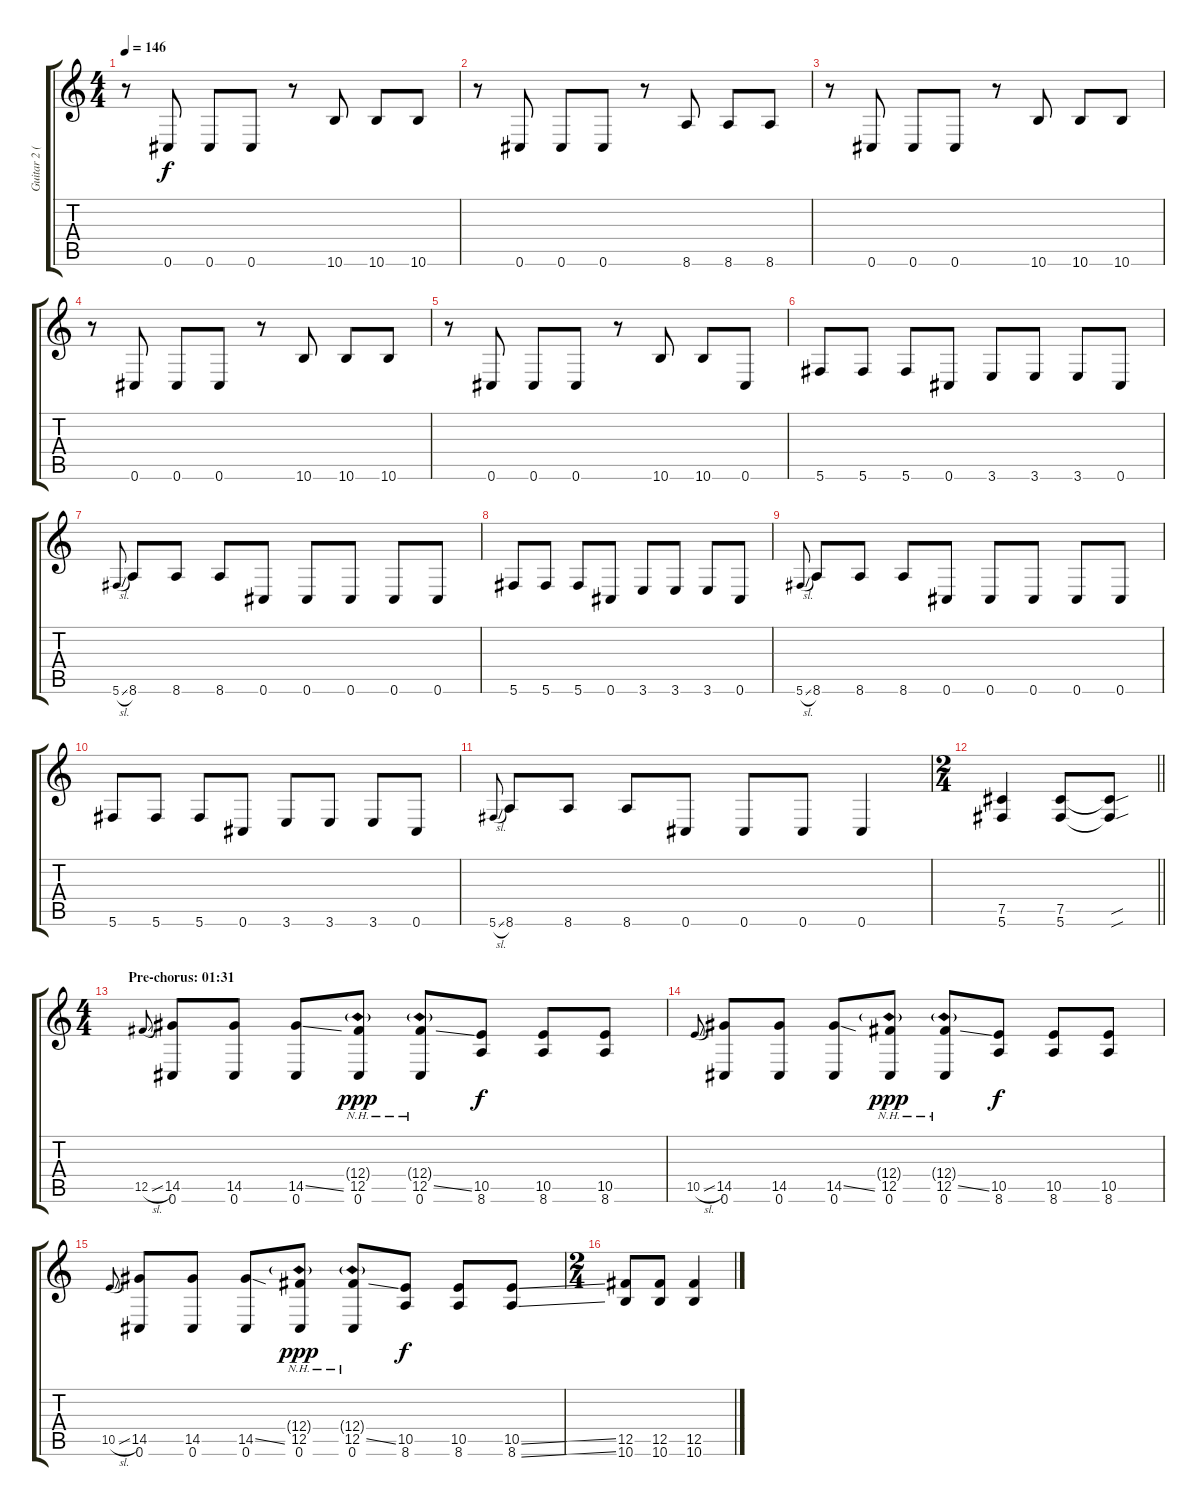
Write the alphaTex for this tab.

\track ("Guitar 2 (Distortion)" "Guitar 2 (") {instrument distortionguitar}
\staff {score tabs}
\tuning (Db4 Ab3 E3 B2 Gb2 Db2) {hide}
\ts (4 4)
\tempo 146
\clef g2
\ks c
r.8{dy f} 0.6.8 0.6.8 0.6.8 r.8 10.6.8 10.6.8 10.6.8 |
r.8 0.6.8 0.6.8 0.6.8 r.8 8.6.8 8.6.8 8.6.8 |
r.8 0.6.8 0.6.8 0.6.8 r.8 10.6.8 10.6.8 10.6.8 |
r.8 0.6.8 0.6.8 0.6.8 r.8 10.6.8 10.6.8 10.6.8 |
r.8 0.6.8 0.6.8 0.6.8 r.8 10.6.8 10.6.8 0.6.8 |
5.6.8 5.6.8 5.6.8 0.6.8 3.6.8 3.6.8 3.6.8 0.6.8 |
5.6{sl}.8{gr onbeat} 8.6.8 8.6.8 8.6.8 0.6.8 0.6.8 0.6.8 0.6.8 0.6.8 |
5.6.8 5.6.8 5.6.8 0.6.8 3.6.8 3.6.8 3.6.8 0.6.8 |
5.6{sl}.8{gr onbeat} 8.6.8 8.6.8 8.6.8 0.6.8 0.6.8 0.6.8 0.6.8 0.6.8 |
5.6.8 5.6.8 5.6.8 0.6.8 3.6.8 3.6.8 3.6.8 0.6.8 |
5.6{sl}.8{gr onbeat} 8.6.8 8.6.8 8.6.8 0.6.8 0.6.8 0.6.8 0.6.4 |
\ts (2 4)
\barLineRight lightlight
(7.5 5.6).4 (7.5 5.6).8 (7.5{sou t} 5.6{sou t}).8 |
\ts (4 4)
\section ("" "Pre-chorus: 01:31")
12.5{sl}.8{gr onbeat} (14.5 0.6).8 (14.5 0.6).8 (14.5{ss} 0.6).8 (12.4{nh g} 12.5 0.6).8{dy ppp} (12.4{nh g} 12.5{ss} 0.6).8 (10.5 8.6).8{dy f} (10.5 8.6).8 (10.5 8.6).8 |
10.5{sl}.8{gr onbeat} (14.5 0.6).8 (14.5 0.6).8 (14.5{ss} 0.6).8 (12.4{nh g} 12.5 0.6).8{dy ppp} (12.4{nh g} 12.5{ss} 0.6).8 (10.5 8.6).8{dy f} (10.5 8.6).8 (10.5 8.6).8 |
10.5{sl}.8{gr onbeat} (14.5 0.6).8 (14.5 0.6).8 (14.5{ss} 0.6).8 (12.4{nh g} 12.5 0.6).8{dy ppp} (12.4{nh g} 12.5{ss} 0.6).8 (10.5 8.6).8{dy f} (10.5 8.6).8 (10.5{ss} 8.6{ss}).8 |
\ts (2 4)
(12.5 10.6).8 (12.5 10.6).8 (12.5 10.6).4
